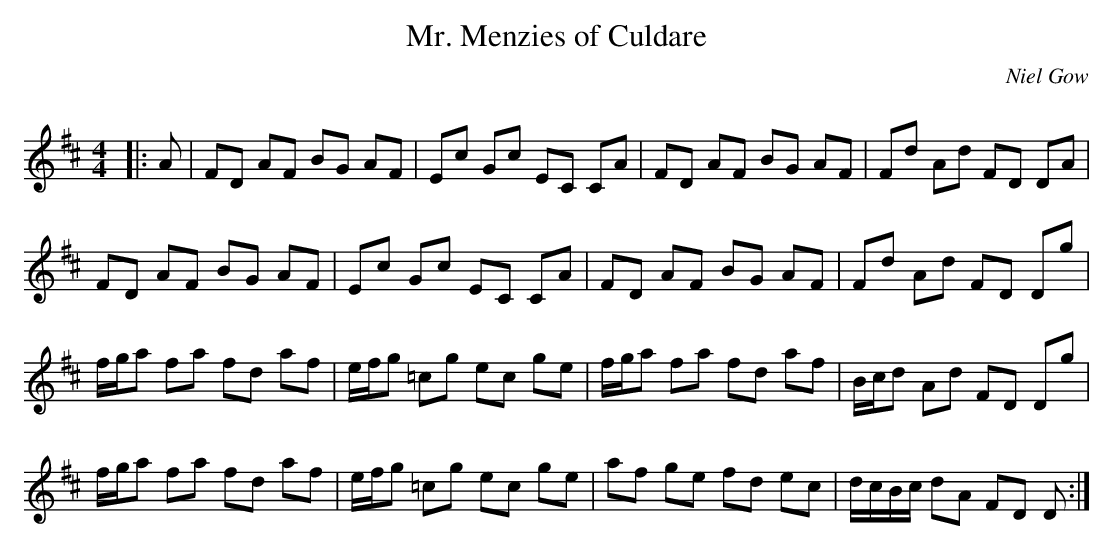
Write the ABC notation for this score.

X:1
T: Mr. Menzies of Culdare
C:Niel Gow
Q: 232
K:D
M:4/4
L:1/8
|:A|FD AF BG AF|Ec Gc EC CA|FD AF BG AF|Fd Ad FD DA|
FD AF BG AF|Ec Gc EC CA|FD AF BG AF|Fd Ad FD Dg|
f1/2g1/2a fa fd af|e1/2f1/2g =cg ec ge|f1/2g1/2a fa fd af|B1/2c1/2d Ad FD Dg|
f1/2g1/2a fa fd af|e1/2f1/2g =cg ec ge|af ge fd ec|d1/2c1/2B1/2c1/2 dA FD D:|
